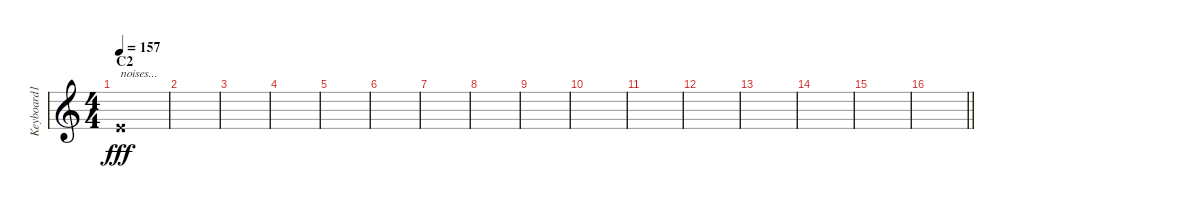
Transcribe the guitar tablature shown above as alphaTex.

\track ("Keyboard1" "Keyboard1") {instrument pad4choir}
\staff {score}
\tuning (E4 B3 G3 D3 A2 E2) {hide}
\ts (4 4)
\section ("" "C2")
\tempo 157
\clef g2
\ks c
0.1{x}.1{txt "noises..." dy fff} |
|
|
|
|
|
|
|
|
|
|
|
|
|
|
\barLineRight lightlight
